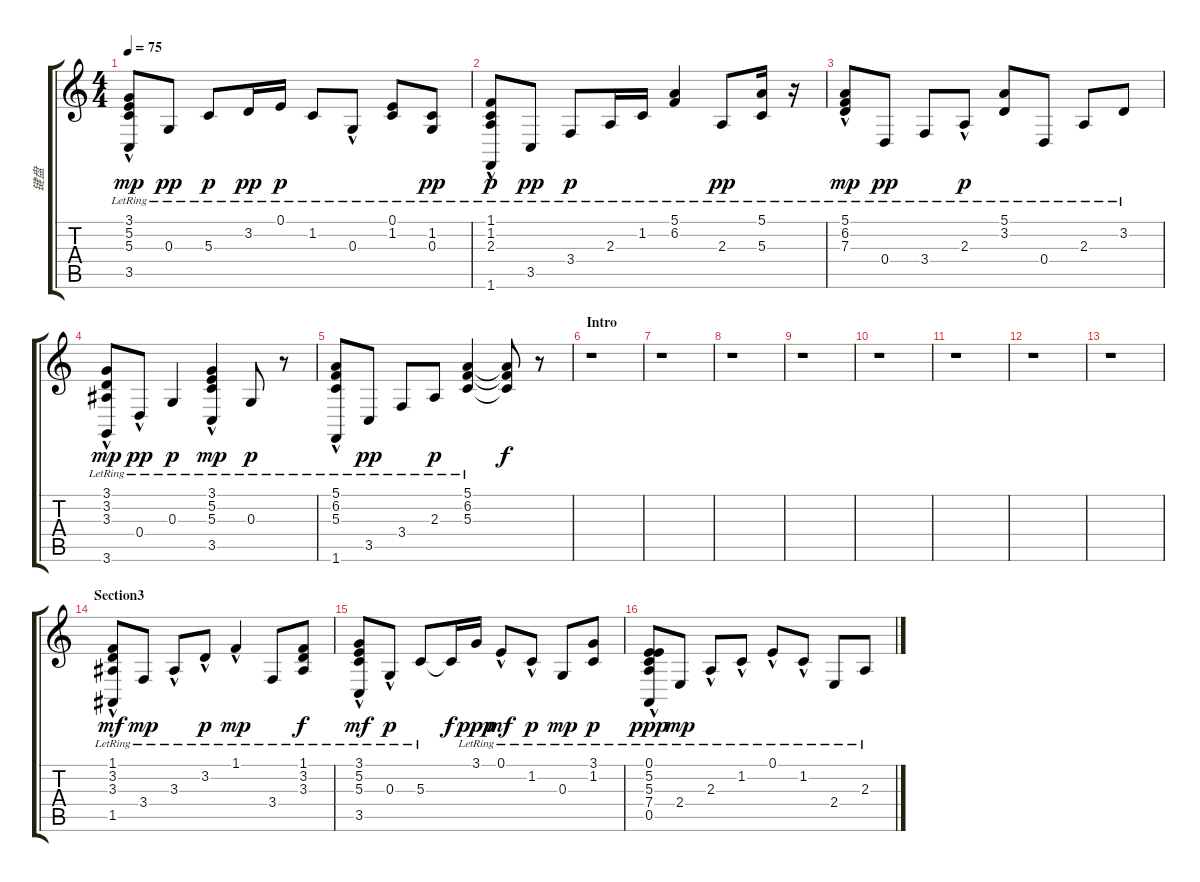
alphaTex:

\track ("键盘" "键盘") {instrument electricpiano2}
\staff {score tabs}
\tuning (E4 B3 G3 D3 A2 E2) {hide}
\ts (4 4)
\tempo 75
\clef g2
\ks c
(3.1{lr} 5.2{hac lr} 5.3{hac lr} 3.5{hac lr}).8{dy mp} 0.3{lr}.8{dy pp} 5.3{lr}.8{dy p} 3.2{lr}.16{dy pp} 0.1{lr}.16{dy p} 1.2{lr}.8 0.3{hac lr}.8 (0.1{lr} 1.2{lr}).8 (1.2{lr} 0.3{lr}).8{dy pp} |
(1.1{hac lr} 1.2{lr} 2.3{lr} 1.6{lr}).8{dy p} 3.5{lr}.8{dy pp} 3.4{lr}.8{dy p} 2.3{lr}.16 1.2{lr}.16 (5.1{lr} 6.2{lr}).4 2.3{lr}.8{dy pp} (5.1{lr} 5.3{lr}).16 r.16 |
(5.1{hac lr} 6.2{lr} 7.3{hac lr}).8{dy mp} 0.4{lr}.8{dy pp} 3.4{lr}.8 2.3{hac lr}.8{dy p} (5.1{lr} 3.2{lr}).8 0.4{lr}.8 2.3{lr}.8 3.2{lr}.8 |
(3.1{hac lr} 3.2{hac lr} 3.3{hac lr} 3.6{lr}).8{dy mp} 0.4{hac lr}.8{dy pp} 0.3{lr}.4{dy p} (3.1{lr} 5.2{lr} 5.3{lr} 3.5{hac lr}).4{dy mp} 0.3{lr}.8{dy p} r.8 |
(5.1{hac lr} 6.2{lr} 5.3{hac lr} 1.6{lr}).8 3.5{lr}.8{dy pp} 3.4{lr}.8 2.3{lr}.8{dy p} (5.1{lr} 6.2{lr} 5.3{lr}).4 (5.1{t} 6.2{t} 5.3{t}).8{dy f} r.8 |
\section ("" "Intro")
r.1 |
r.1 |
r.1 |
r.1 |
r.1 |
r.1 |
r.1 |
r.1 |
\section ("" "Section3")
(1.1{hac lr} 3.2{lr} 3.3{lr} 1.5{hac lr}).8{dy mf} 3.4{lr}.8{dy mp} 3.3{hac lr}.8 3.2{hac lr}.8{dy p} 1.1{hac lr}.4{dy mp} 3.4{lr}.8 (1.1{lr} 3.2{lr} 3.3{lr}).8{dy f} |
(3.1{lr} 5.2{lr} 5.3{hac lr} 3.5{hac lr}).8{dy mf} 0.3{hac lr}.8{dy p} 5.3{lr}.8 5.3{t}.16{dy f} 3.1{lr}.16{dy ppp} 0.1{hac lr}.8{dy mf} 1.2{hac lr}.8{dy p} 0.3{lr}.8{dy mp} (3.1{lr} 1.2{lr}).8{dy p} |
(0.1{hac lr} 5.2{hac lr} 5.3{lr} 7.4{lr} 0.5{hac lr}).8{dy ppp} 2.4{lr}.8{dy mp} 2.3{hac lr}.8 1.2{hac lr}.8 0.1{hac lr}.8 1.2{hac lr}.8 2.4{lr}.8 2.3{lr}.8
